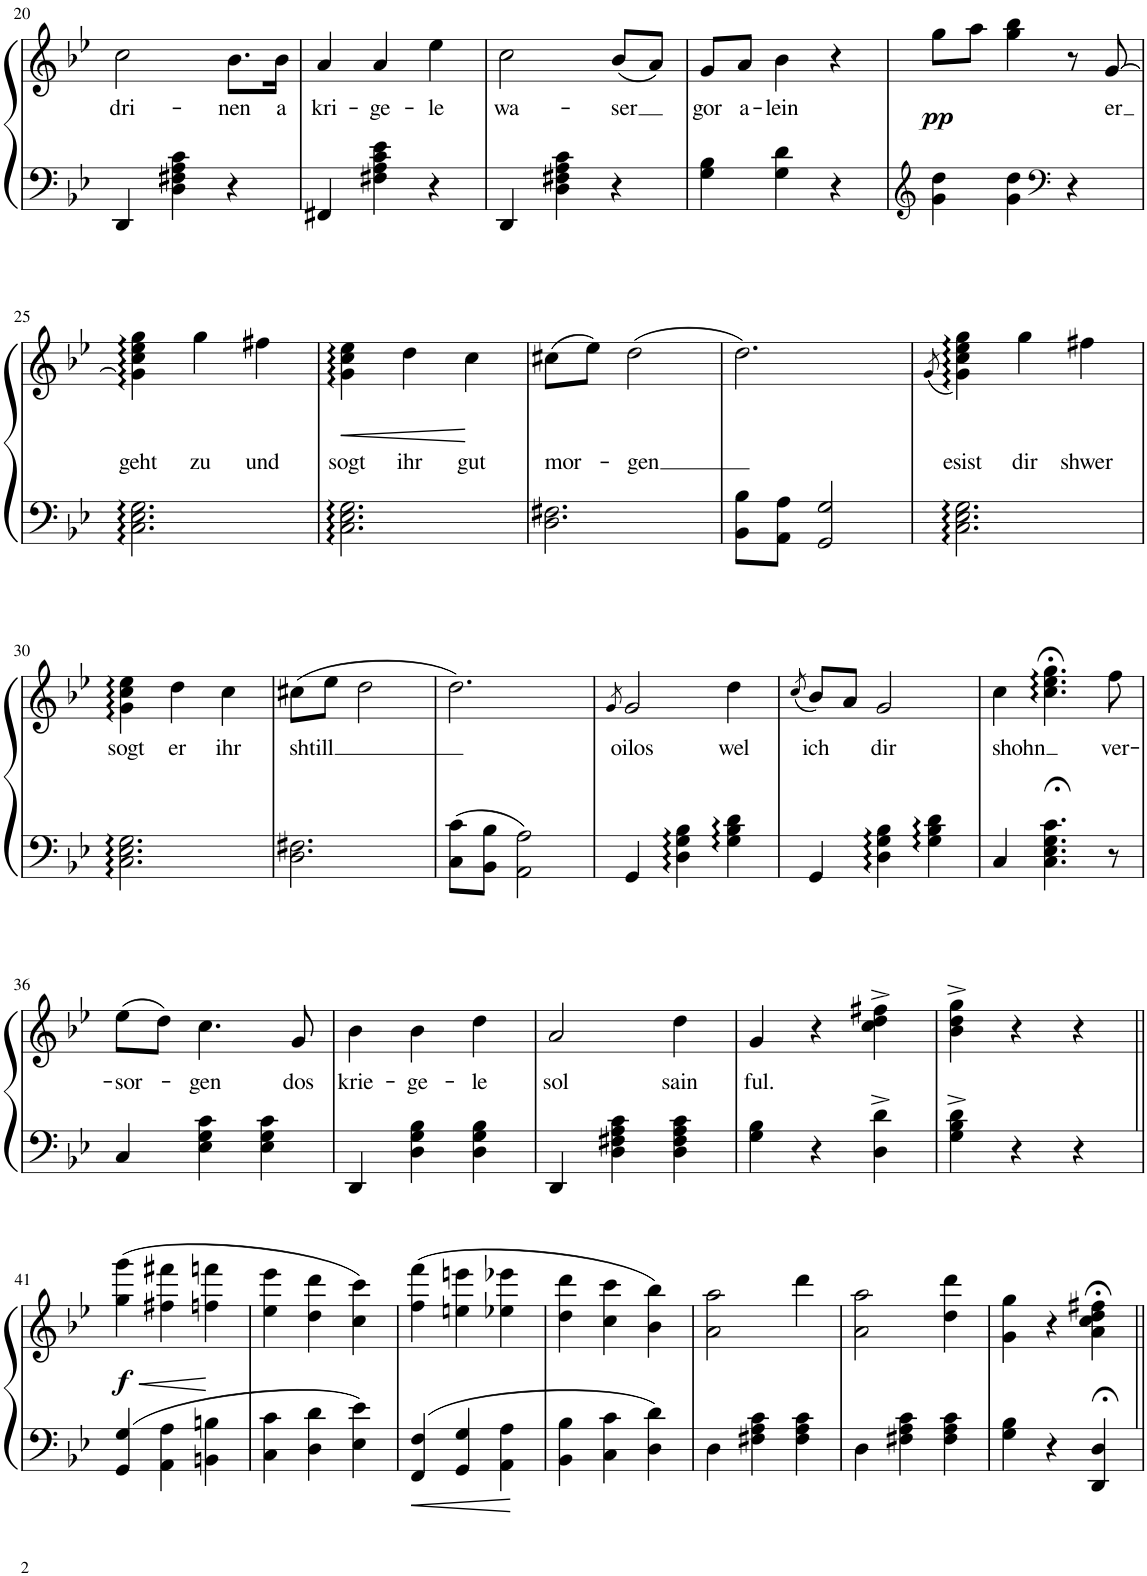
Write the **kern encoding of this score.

**kern	**kern	**text	**dynam
*part1	*part1	*part1	*part1
*staff2	*staff1	*staff1	*staff1/2
*I"Klavier	*	*	*
*I'Klav.	*	*	*
!!LO:PB:g=z
*clefF4	*clefG2	*	*
*k[b-e-]	*k[b-e-]	*	*
*M3/4	*M3/4	*	*
=20	=20	=20	=20
!	!	!LO:LY:b	!
4DD/	2cc\	dri-	.
4D\ 4F#X\ 4A\ 4c\	.	.	.
!	!	!LO:LY:b	!
4r	8.b-\L	-nen	.
!	!	!LO:LY:b	!
.	16b-\Jk	a	.
=21	=21	=21	=21
!	!	!LO:LY:b	!
4FF#X/	4a/	kri-	.
!	!	!LO:LY:b	!
4F#X\ 4A\ 4c\ 4e-\	4a/	-ge-	.
!	!	!LO:LY:b	!
4r	4ee-\	-le	.
=22	=22	=22	=22
!	!	!LO:LY:b	!
4DD/	2cc\	wa-	.
4D\ 4F#X\ 4A\ 4c\	.	.	.
!	!	!LO:LY:b	!
4r	(8b-/L	-ser	.
.	8a/J)	.	.
=23	=23	=23	=23
!	!	!LO:LY:b	!
4G\ 4B-\	8g/L	gor	.
!	!	!LO:LY:b	!
.	8a/J	a-	.
!	!	!LO:LY:b	!
4G\ 4d\	4b-\	-lein	.
4r	4r	.	.
=24	=24	=24	=24
*clefG2	*	*	*
!	!	!	!LO:DY:b
4g\ 4dd\	8gg\L	.	pp
.	8aa\J	.	.
4g\ 4dd\	4gg\ 4bb-\	.	.
*clefF4	*	*	*
4r	8r	.	.
!	!	!LO:LY:b	!
.	[8g/	er	.
!!LO:LB:g=z
=25	=25	=25	=25
!	!	!LO:LY:b	!
2.C\:: 2.E-\:: 2.G\::	4g\]:: 4cc\:: 4ee-\:: 4gg\::	geht	.
!	!	!LO:LY:b	!
.	4gg\	zu	.
!	!	!LO:LY:b	!
.	4ff#X\	und	.
=26	=26	=26	=26
!	!	!LO:LY:b	!LO:HP:b
2.C\:: 2.E-\:: 2.G\::	4g\:: 4cc\:: 4ee-\::	sogt	<
!	!	!LO:LY:b	!
.	4dd\	ihr	.
!	!	!LO:LY:b	!
.	4cc\	gut	.
.	.	.	[
=27	=27	=27	=27
!	!	!LO:LY:b	!
2.D\ 2.F#X\	(8cc#X\L	mor-	.
.	8ee-\J)	.	.
!	!	!LO:LY:b	!
.	(2dd\	-gen	.
=28	=28	=28	=28
8BB-\ 8B-\L	2.dd\)	.	.
8AA\ 8A\J	.	.	.
2GG/ 2G/	.	.	.
=29	=29	=29	=29
.	(8qg/	.	.
!	!	!LO:LY:b	!
2.C\:: 2.E-\:: 2.G\::	4g\:: 4cc\:: 4ee-\:: 4gg\::)	esist	.
!	!	!LO:LY:b	!
.	4gg\	dir	.
!	!	!LO:LY:b	!
.	4ff#X\	shwer	.
!!LO:LB:g=z
=30	=30	=30	=30
!	!	!LO:LY:b	!
2.C\:: 2.E-\:: 2.G\::	4g\:: 4cc\:: 4ee-\::	sogt	.
!	!	!LO:LY:b	!
.	4dd\	er	.
!	!	!LO:LY:b	!
.	4cc\	ihr	.
=31	=31	=31	=31
!	!	!LO:LY:b	!
2.D\ 2.F#X\	(8cc#X\L	shtill	.
.	8ee-\J	.	.
.	2dd\	.	.
=32	=32	=32	=32
8C\ 8c\L	2.dd\)	.	.
8BB-\ 8B-\J	.	.	.
2AA\ 2A\	.	.	.
=33	=33	=33	=33
.	8qg/	.	.
!	!	!LO:LY:b	!
4GG/	2g/	oilos	.
4D\:: 4G\:: 4B-\::	.	.	.
!	!	!LO:LY:b	!
4G\:: 4B-\:: 4d\::	4dd\	wel	.
=34	=34	=34	=34
.	(8qcc/	.	.
!	!	!LO:LY:b	!
4GG/	8b-/L)	ich	.
.	8a/J	.	.
!	!	!LO:LY:b	!
4D\:: 4G\:: 4B-\::	2g/	dir	.
4G\:: 4B-\:: 4d\::	.	.	.
=35	=35	=35	=35
!	!	!LO:LY:b	!
4C/	4cc\	shohn	.
4.C\;< 4.E-\;< 4.G\;< 4.c\;<	4.cc\::;< 4.ee-\::;< 4.gg\::;<	.	.
!	!	!LO:LY:b	!
8r	8ff\	ver-	.
!!LO:LB:g=z
=36	=36	=36	=36
!	!	!LO:LY:b	!
4C/	(8ee-\L	-sor-	.
.	8dd\J)	.	.
!	!	!LO:LY:b	!
4E-\ 4G\ 4c\	4.cc\	-gen	.
4E-\ 4G\ 4c\	.	.	.
!	!	!LO:LY:b	!
.	8g/	dos	.
=37	=37	=37	=37
!	!	!LO:LY:b	!
4DD/	4b-\	krie-	.
!	!	!LO:LY:b	!
4D\ 4G\ 4B-\	4b-\	-ge-	.
!	!	!LO:LY:b	!
4D\ 4G\ 4B-\	4dd\	-le	.
=38	=38	=38	=38
!	!	!LO:LY:b	!
4DD/	2a/	sol	.
4D\ 4F#X\ 4A\ 4c\	.	.	.
!	!	!LO:LY:b	!
4D\ 4F#\ 4A\ 4c\	4dd\	sain	.
=39	=39	=39	=39
!	!	!LO:LY:b	!
4G\ 4B-\	4g/	ful.	.
4r	4r	.	.
4D\^ 4d\^	4cc\^ 4dd\^ 4ff#X\^	.	.
=40	=40	=40	=40
4G\^ 4B-\^ 4d\^	4b-\^ 4dd\^ 4gg\^	.	.
4r	4r	.	.
4r	4r	.	.
!!LO:LB:g=z
=41||	=41||	=41||	=41||
!	!	!	!LO:HP:b
!	!	!	!LO:DY:n=1:b
4GG/ 4G/	(4gg\ 4ggg\	.	< f
4AA\ 4A\	4ff#X\ 4fff#X\	.	.
4BBn\ 4Bn\	4ffn\ 4fffn\	.	.
.	.	.	[
=42	=42	=42	=42
4C\ 4c\	4ee-\ 4eee-\	.	.
4D\ 4d\	4dd\ 4ddd\	.	.
4E-\ 4e-\	4cc\ 4ccc\)	.	.
=43	=43	=43	=43
4FF/ 4F/	(4ff\ 4fff\	.	.
4GG/ 4G/	4een\ 4eeen\	.	.
4AA\ 4A\	4ee-X\ 4eee-X\	.	.
=44	=44	=44	=44
4BB-\ 4B-\	4dd\ 4ddd\	.	.
4C\ 4c\	4cc\ 4ccc\	.	.
4D\ 4d\	4b-\ 4bb-\)	.	.
=45	=45	=45	=45
4D\	2a\ 2aa\	.	.
4F#X\ 4A\ 4c\	.	.	.
4F#\ 4A\ 4c\	4ddd\	.	.
=46	=46	=46	=46
4D\	2a\ 2aa\	.	.
4F#X\ 4A\ 4c\	.	.	.
4F#\ 4A\ 4c\	4dd\ 4ddd\	.	.
=47	=47	=47	=47
4G\ 4B-\	4g\ 4gg\	.	.
4r	4r	.	.
4DD/;< 4D/;<	4a\;< 4cc\;< 4dd\;< 4ff#X\;<	.	.
=||	=||	=||	=||
*-	*-	*-	*-
